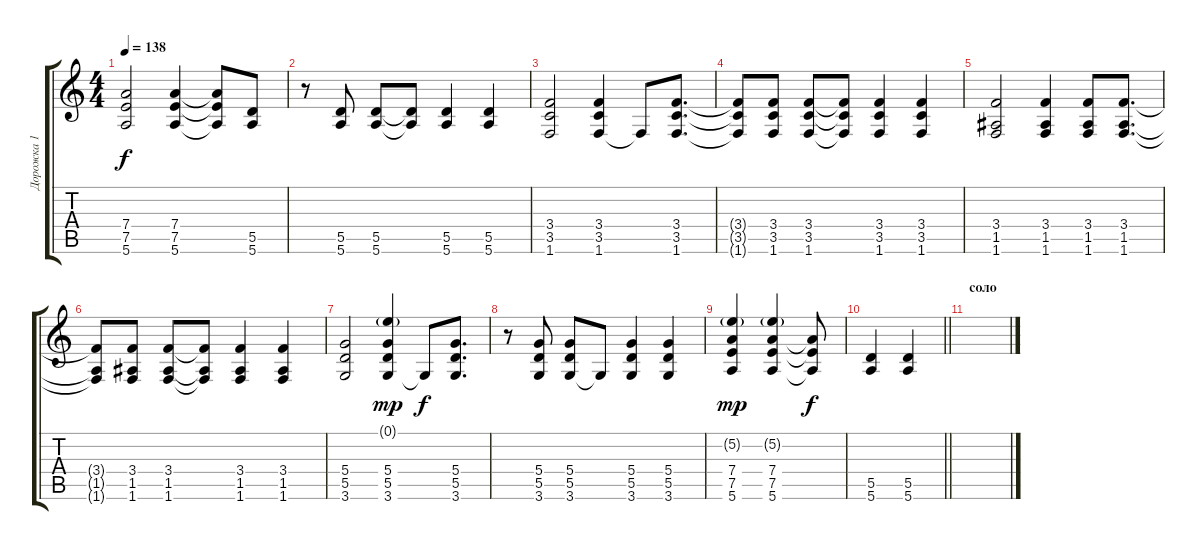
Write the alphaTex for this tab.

\track ("Дорожка 1" "Дорожка 1") {instrument acousticguitarsteel}
\staff {score tabs}
\tuning (E4 B3 G3 D3 A2 E2) {hide}
\ts (4 4)
\tempo 138
\clef g2
\ks c
(7.4 7.5 5.6).2{dy f} (7.4 7.5 5.6).4 (7.4{t} 7.5{t} 5.6{t}).8 (5.5 5.6).8 |
r.8 (5.5 5.6).8 (5.5 5.6).8 (5.5{t} 5.6{t}).8 (5.5 5.6).4 (5.5 5.6).4 |
(3.4 3.5 1.6).2 (3.4 3.5 1.6).4 1.6{t}.8 (3.4 3.5 1.6).8{d} |
(3.4{t} 3.5{t} 1.6{t}).8 (3.4 3.5 1.6).8 (3.4 3.5 1.6).8 (3.4{t} 3.5{t} 1.6{t}).8 (3.4 3.5 1.6).4 (3.4 3.5 1.6).4 |
(3.4 1.5 1.6).2 (3.4 1.5 1.6).4 (3.4 1.5 1.6).8 (3.4 1.5 1.6).8{d} |
(3.4{t} 1.5{t} 1.6{t}).8 (3.4 1.5 1.6).8 (3.4 1.5 1.6).8 (3.4{t} 1.5{t} 1.6{t}).8 (3.4 1.5 1.6).4 (3.4 1.5 1.6).4 |
(5.4 5.5 3.6).2 (0.1{g} 5.4 5.5 3.6).4{dy mp} 3.6{t}.8{dy f} (5.4 5.5 3.6).8{d} |
r.8 (5.4 5.5 3.6).8 (5.4 5.5 3.6).8 3.6{t}.8 (5.4 5.5 3.6).4 (5.4 5.5 3.6).4 |
(5.2{g} 7.4 7.5 5.6).4{dy mp} (5.2{g} 7.4 7.5 5.6).4 (7.4{t} 7.5{t} 5.6{t}).8{dy f} |
\barLineRight lightlight
(5.5 5.6).4 (5.5 5.6).4 |
\section ("" "соло")
